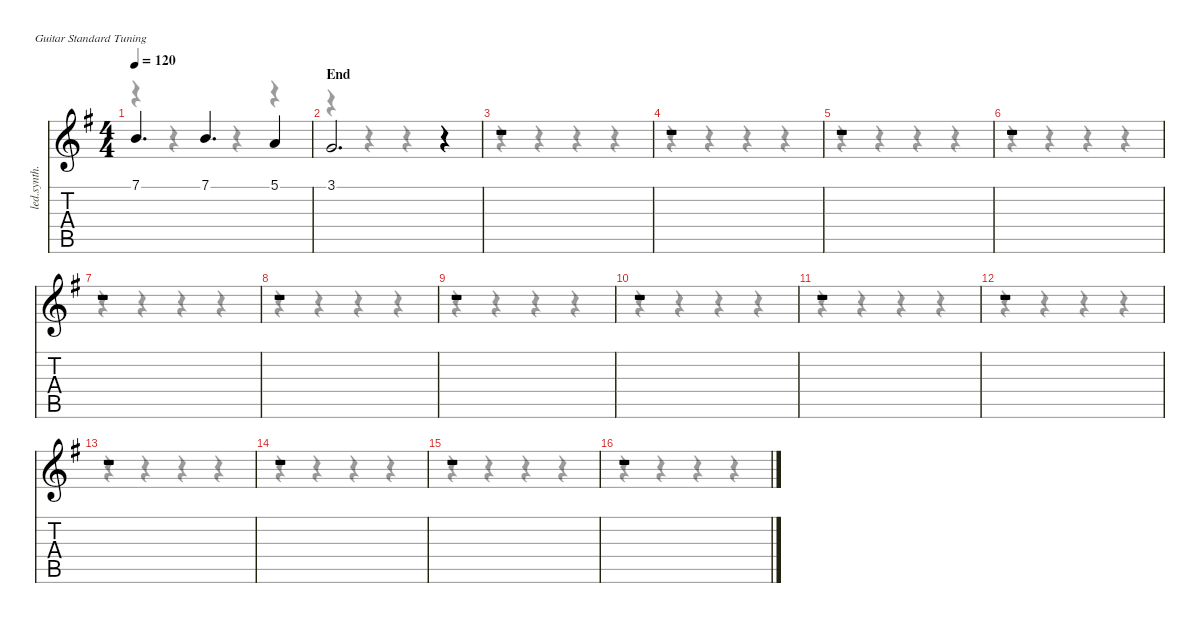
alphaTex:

\defaultSystemsLayout 4
\hideDynamics
\bracketExtendMode nobrackets
\track ("Vocal 2nd" "led.synth.") {instrument lead6voice}
\staff {score tabs}
\tuning (E4 B3 G3 D3 A2 E2)
\voice
\ts (4 4)
\tempo 120
\clef g2
\ks g
7.1{acc forcenatural}.4{d dy f} 7.1{acc forcenatural}.4{d} 5.1{acc forcenatural}.4 |
\section ("" "End")
3.1{acc forcenatural}.2{d} r.4 |
r.1 |
r.1 |
r.1 |
r.1 |
r.1 |
r.1 |
r.1 |
r.1 |
r.1 |
r.1 |
r.1 |
r.1 |
r.1 |
r.1
\voice
\clef g2
\ottava regular
\simile none
\ks g
r.4{dy mf} r.4 r.4 r.4 |
r.4 r.4 r.4 r.4 |
r.4 r.4 r.4 r.4 |
r.4 r.4 r.4 r.4 |
r.4 r.4 r.4 r.4 |
r.4 r.4 r.4 r.4 |
r.4 r.4 r.4 r.4 |
r.4 r.4 r.4 r.4 |
r.4 r.4 r.4 r.4 |
r.4 r.4 r.4 r.4 |
r.4 r.4 r.4 r.4 |
r.4 r.4 r.4 r.4 |
r.4 r.4 r.4 r.4 |
r.4 r.4 r.4 r.4 |
r.4 r.4 r.4 r.4 |
r.4 r.4 r.4 r.4
